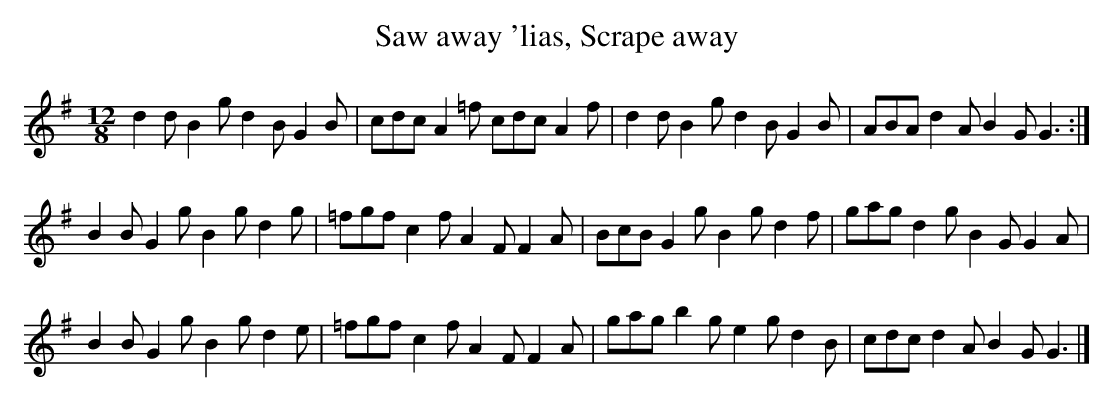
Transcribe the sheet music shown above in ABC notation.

X:1
T:Saw away 'lias, Scrape away
M:12/8
K:G
d2d B2g d2B G2B| cdc A2=f cdc A2f|\
d2d B2g d2B G2B| ABA d2A B2G G3:|
B2B G2g B2g d2g| =fgf c2f A2F F2A|\
BcB G2g B2gd2f| gag d2g B2G G2A|
B2B G2g B2g d2e| =fgf c2f A2F F2A|\
gag b2g e2g d2B| cdc d2A B2G G3|]
